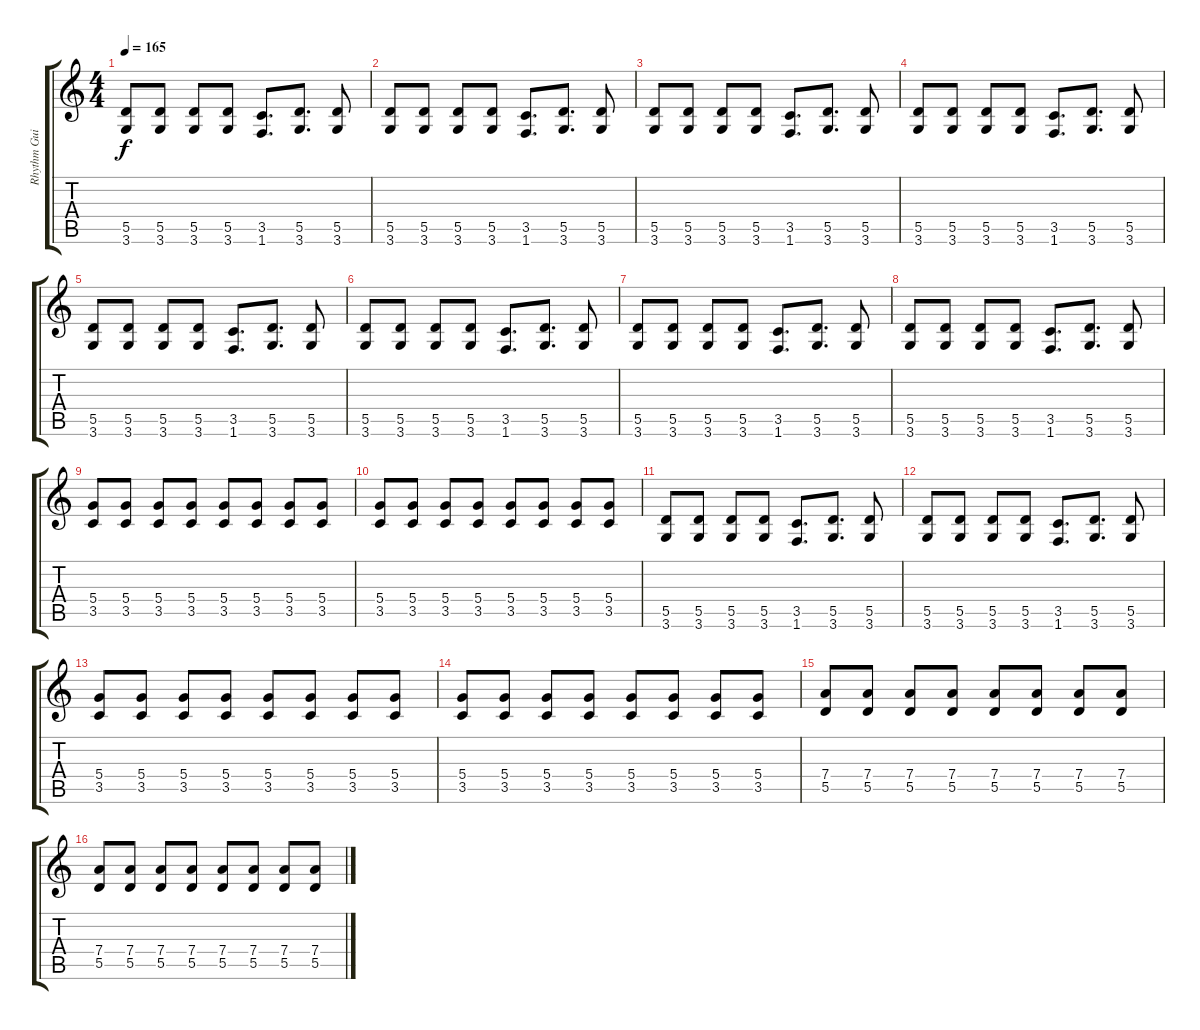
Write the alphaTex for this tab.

\track ("Rhythm Guitar" "Rhythm Gui") {instrument distortionguitar}
\staff {score tabs}
\tuning (E4 B3 G3 D3 A2 E2) {hide}
\ts (4 4)
\tempo 165
\clef g2
\ks c
(5.5 3.6).8{dy f} (5.5 3.6).8 (5.5 3.6).8 (5.5 3.6).8 (3.5 1.6).8{d} (5.5 3.6).8{d} (5.5 3.6).8 |
(5.5 3.6).8 (5.5 3.6).8 (5.5 3.6).8 (5.5 3.6).8 (3.5 1.6).8{d} (5.5 3.6).8{d} (5.5 3.6).8 |
(5.5 3.6).8 (5.5 3.6).8 (5.5 3.6).8 (5.5 3.6).8 (3.5 1.6).8{d} (5.5 3.6).8{d} (5.5 3.6).8 |
(5.5 3.6).8 (5.5 3.6).8 (5.5 3.6).8 (5.5 3.6).8 (3.5 1.6).8{d} (5.5 3.6).8{d} (5.5 3.6).8 |
(5.5 3.6).8 (5.5 3.6).8 (5.5 3.6).8 (5.5 3.6).8 (3.5 1.6).8{d} (5.5 3.6).8{d} (5.5 3.6).8 |
(5.5 3.6).8 (5.5 3.6).8 (5.5 3.6).8 (5.5 3.6).8 (3.5 1.6).8{d} (5.5 3.6).8{d} (5.5 3.6).8 |
(5.5 3.6).8 (5.5 3.6).8 (5.5 3.6).8 (5.5 3.6).8 (3.5 1.6).8{d} (5.5 3.6).8{d} (5.5 3.6).8 |
(5.5 3.6).8 (5.5 3.6).8 (5.5 3.6).8 (5.5 3.6).8 (3.5 1.6).8{d} (5.5 3.6).8{d} (5.5 3.6).8 |
(5.4 3.5).8 (5.4 3.5).8 (5.4 3.5).8 (5.4 3.5).8 (5.4 3.5).8 (5.4 3.5).8 (5.4 3.5).8 (5.4 3.5).8 |
(5.4 3.5).8 (5.4 3.5).8 (5.4 3.5).8 (5.4 3.5).8 (5.4 3.5).8 (5.4 3.5).8 (5.4 3.5).8 (5.4 3.5).8 |
(5.5 3.6).8 (5.5 3.6).8 (5.5 3.6).8 (5.5 3.6).8 (3.5 1.6).8{d} (5.5 3.6).8{d} (5.5 3.6).8 |
(5.5 3.6).8 (5.5 3.6).8 (5.5 3.6).8 (5.5 3.6).8 (3.5 1.6).8{d} (5.5 3.6).8{d} (5.5 3.6).8 |
(5.4 3.5).8 (5.4 3.5).8 (5.4 3.5).8 (5.4 3.5).8 (5.4 3.5).8 (5.4 3.5).8 (5.4 3.5).8 (5.4 3.5).8 |
(5.4 3.5).8 (5.4 3.5).8 (5.4 3.5).8 (5.4 3.5).8 (5.4 3.5).8 (5.4 3.5).8 (5.4 3.5).8 (5.4 3.5).8 |
(7.4 5.5).8 (7.4 5.5).8 (7.4 5.5).8 (7.4 5.5).8 (7.4 5.5).8 (7.4 5.5).8 (7.4 5.5).8 (7.4 5.5).8 |
(7.4 5.5).8 (7.4 5.5).8 (7.4 5.5).8 (7.4 5.5).8 (7.4 5.5).8 (7.4 5.5).8 (7.4 5.5).8 (7.4 5.5).8
